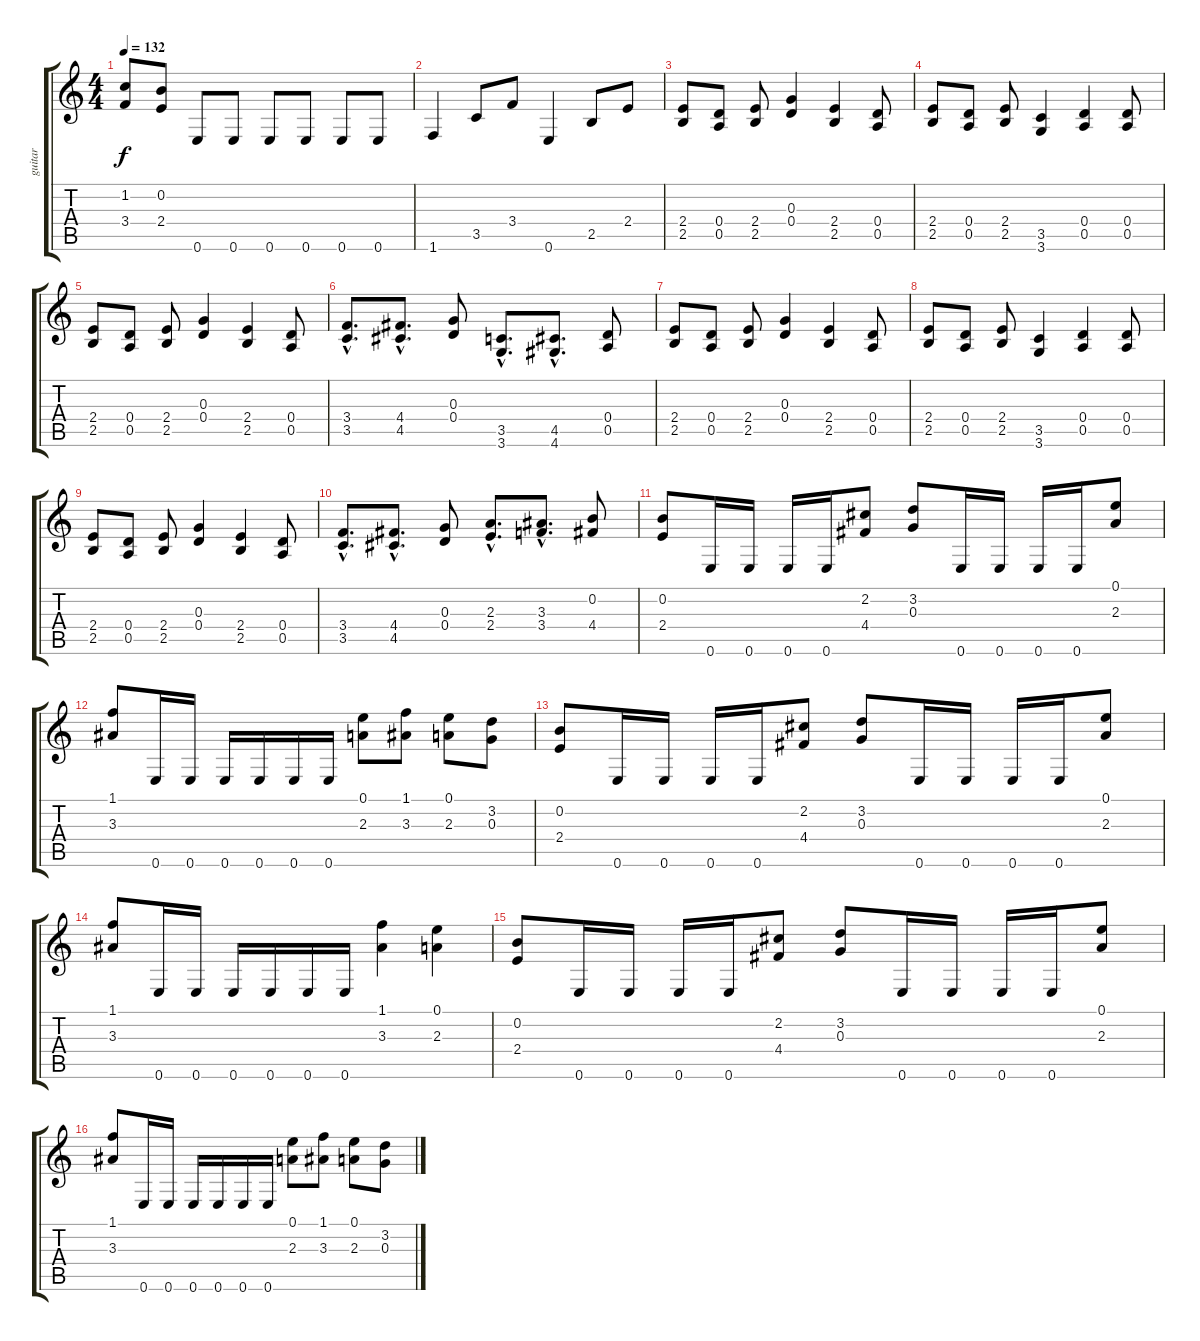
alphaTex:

\track ("guitar" "guitar") {instrument overdrivenguitar}
\staff {score tabs}
\tuning (E4 B3 G3 D3 A2 E2) {hide}
\ts (4 4)
\tempo 132
\clef g2
\ks c
(1.2 3.4).8{dy f} (0.2 2.4).8 0.6.8 0.6.8 0.6.8 0.6.8 0.6.8 0.6.8 |
1.6.4 3.5.8 3.4.8 0.6.4 2.5.8 2.4.8 |
(2.4 2.5).8 (0.4 0.5).8 (2.4 2.5).8 (0.3 0.4).4 (2.4 2.5).4 (0.4 0.5).8 |
(2.4 2.5).8 (0.4 0.5).8 (2.4 2.5).8 (3.5 3.6).4 (0.4 0.5).4 (0.4 0.5).8 |
(2.4 2.5).8 (0.4 0.5).8 (2.4 2.5).8 (0.3 0.4).4 (2.4 2.5).4 (0.4 0.5).8 |
(3.4{hac} 3.5{hac}).8{d} (4.4{hac} 4.5{hac}).8{d} (0.3 0.4).8 (3.5{hac} 3.6{hac}).8{d} (4.5{hac} 4.6{hac}).8{d} (0.4 0.5).8 |
(2.4 2.5).8 (0.4 0.5).8 (2.4 2.5).8 (0.3 0.4).4 (2.4 2.5).4 (0.4 0.5).8 |
(2.4 2.5).8 (0.4 0.5).8 (2.4 2.5).8 (3.5 3.6).4 (0.4 0.5).4 (0.4 0.5).8 |
(2.4 2.5).8 (0.4 0.5).8 (2.4 2.5).8 (0.3 0.4).4 (2.4 2.5).4 (0.4 0.5).8 |
(3.4{hac} 3.5{hac}).8{d} (4.4{hac} 4.5{hac}).8{d} (0.3 0.4).8 (2.3{hac} 2.4{hac}).8{d} (3.3{hac} 3.4{hac}).8{d} (0.2 4.4).8 |
(0.2 2.4).8 0.6.16 0.6.16 0.6.16 0.6.16 (2.2 4.4).8 (3.2 0.3).8 0.6.16 0.6.16 0.6.16 0.6.16 (0.1 2.3).8 |
(1.1 3.3).8 0.6.16 0.6.16 0.6.16 0.6.16 0.6.16 0.6.16 (0.1 2.3).8 (1.1 3.3).8 (0.1 2.3).8 (3.2 0.3).8 |
(0.2 2.4).8 0.6.16 0.6.16 0.6.16 0.6.16 (2.2 4.4).8 (3.2 0.3).8 0.6.16 0.6.16 0.6.16 0.6.16 (0.1 2.3).8 |
(1.1 3.3).8 0.6.16 0.6.16 0.6.16 0.6.16 0.6.16 0.6.16 (1.1 3.3).4 (0.1 2.3).4 |
(0.2 2.4).8 0.6.16 0.6.16 0.6.16 0.6.16 (2.2 4.4).8 (3.2 0.3).8 0.6.16 0.6.16 0.6.16 0.6.16 (0.1 2.3).8 |
(1.1 3.3).8 0.6.16 0.6.16 0.6.16 0.6.16 0.6.16 0.6.16 (0.1 2.3).8 (1.1 3.3).8 (0.1 2.3).8 (3.2 0.3).8
